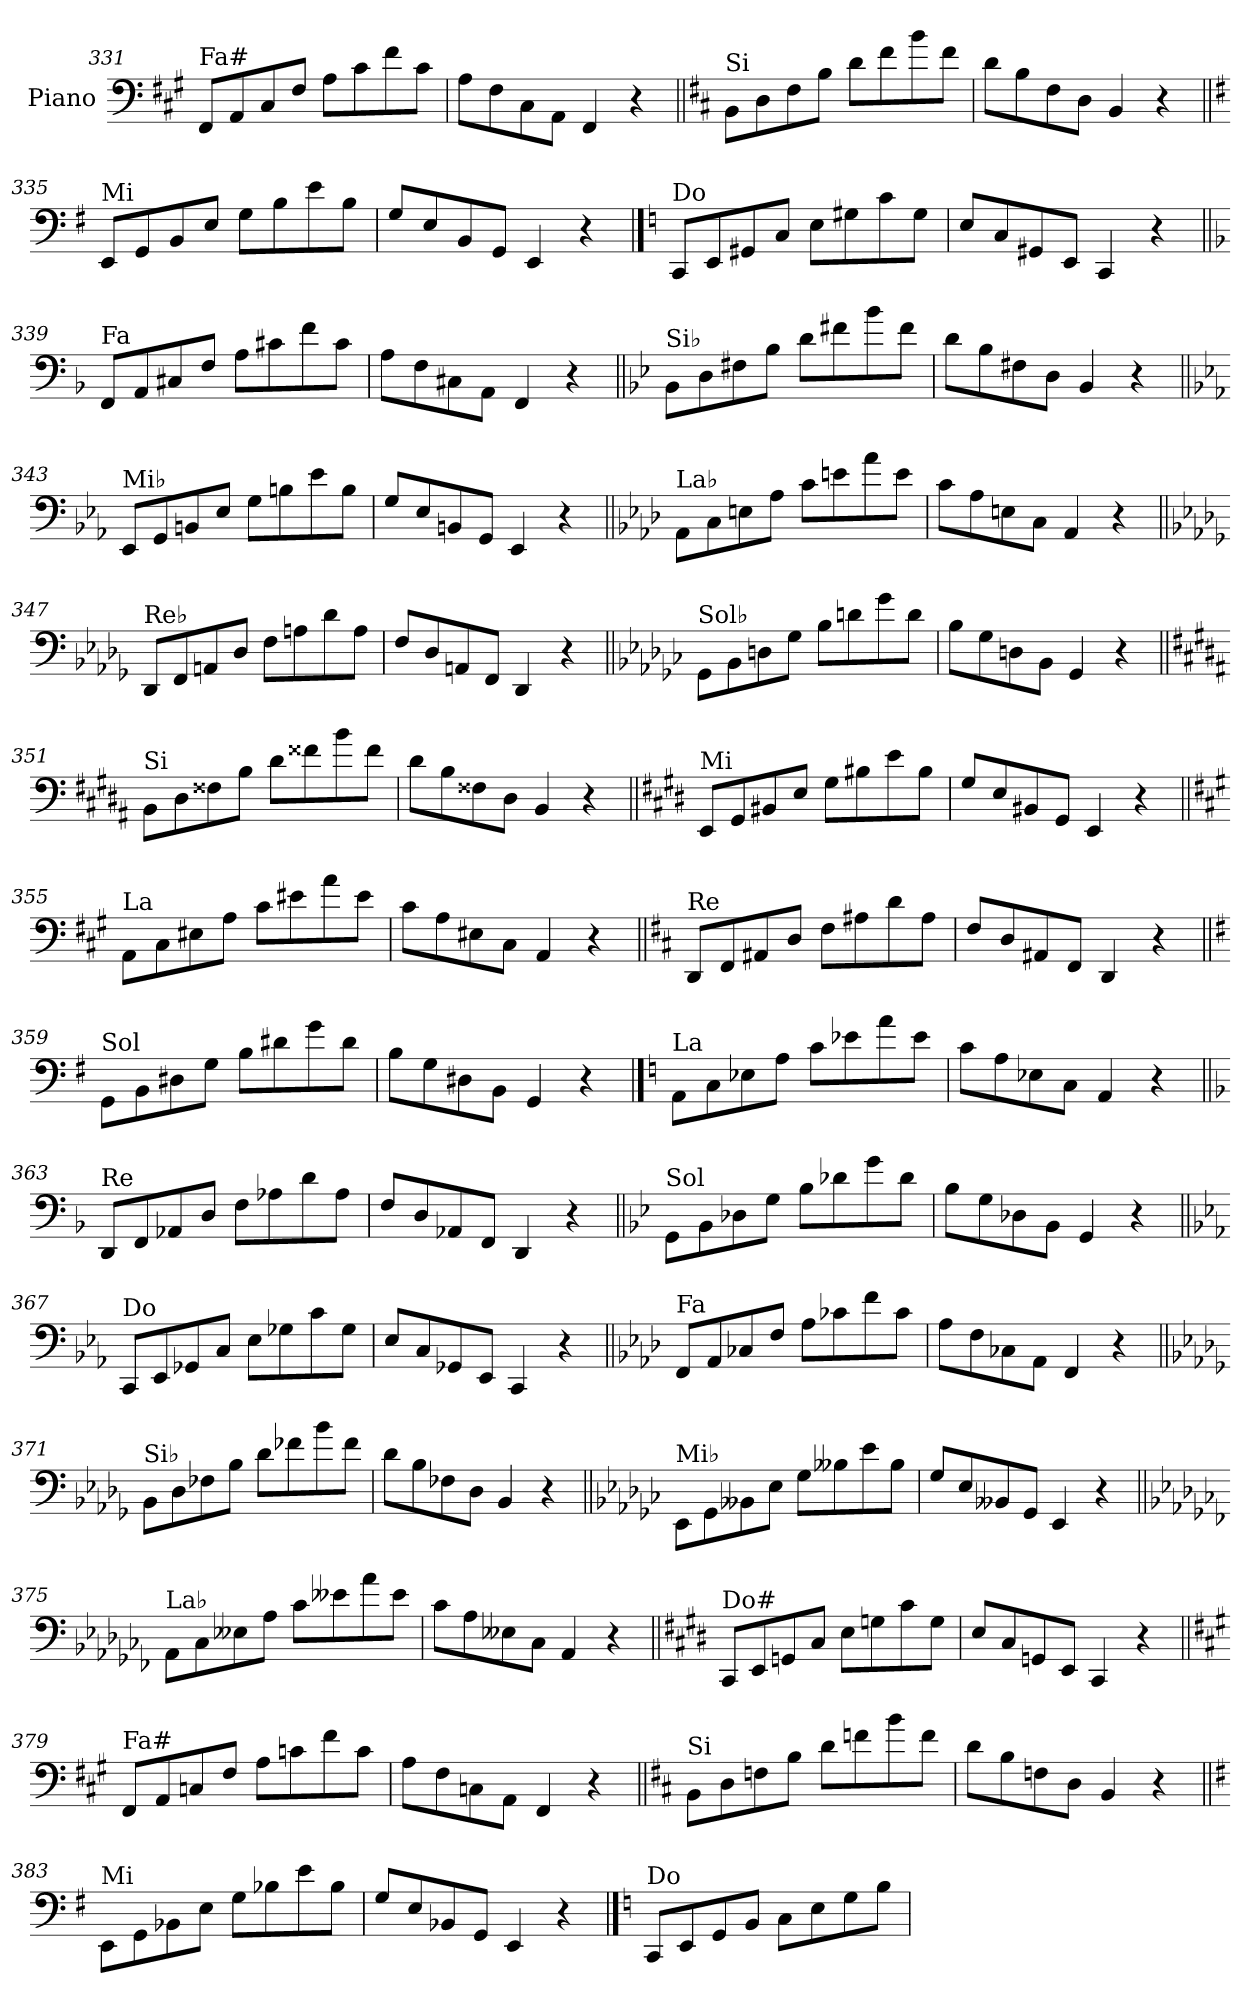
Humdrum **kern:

**kern
*part1
*staff1
*I"Piano
*I'Pno.
!!LO:LB:g=z
*clefF4
*k[f#c#g#]
=331
!LO:TX:a:t=Fa#
8FF#/L
8AA/
8C#/
8F#/J
8A\L
8c#\
8f#\
8c#\J
=332
8A\L
8F#\
8C#\
8AA\J
4FF#/
4r
=333||
*k[f#c#]
!LO:TX:a:t=Si
8BB\L
8D\
8F#\
8B\J
8d\L
8f#\
8b\
8f#\J
=334
8d\L
8B\
8F#\
8D\J
4BB/
4r
=335||
*k[f#]
!LO:TX:a:t=Mi
8EE/L
8GG/
8BB/
8E/J
8G\L
8B\
8e\
8B\J
=336
8G/L
8E/
8BB/
8GG/J
4EE/
4r
!!LO:PB:g=z
==337
*k[]
!LO:TX:a:t=Do
8CC/L
8EE/
8GG#X/
8C/J
8E\L
8G#X\
8c\
8G#\J
=338
8E/L
8C/
8GG#X/
8EE/J
4CC/
4r
=339||
*k[b-]
!LO:TX:a:t=Fa
8FF/L
8AA/
8C#X/
8F/J
8A\L
8c#X\
8f\
8c#\J
=340
8A\L
8F\
8C#X\
8AA\J
4FF/
4r
=341||
*k[b-e-]
!LO:TX:a:t=Si♭
8BB-\L
8D\
8F#X\
8B-\J
8d\L
8f#X\
8b-\
8f#\J
=342
8d\L
8B-\
8F#X\
8D\J
4BB-/
4r
!!LO:LB:g=z
=343||
*k[b-e-a-]
!LO:TX:a:t=Mi♭
8EE-/L
8GG/
8BBn/
8E-/J
8G\L
8Bn\
8e-\
8B\J
=344
8G/L
8E-/
8BBn/
8GG/J
4EE-/
4r
=345||
*k[b-e-a-d-]
!LO:TX:a:t=La♭
8AA-\L
8C\
8En\
8A-\J
8c\L
8en\
8a-\
8e\J
=346
8c\L
8A-\
8En\
8C\J
4AA-/
4r
=347||
*k[b-e-a-d-g-]
!LO:TX:a:t=Re♭
8DD-/L
8FF/
8AAn/
8D-/J
8F\L
8An\
8d-\
8A\J
=348
8F/L
8D-/
8AAn/
8FF/J
4DD-/
4r
!!LO:LB:g=z
=349||
*k[b-e-a-d-g-c-]
!LO:TX:a:t=Sol♭
8GG-\L
8BB-\
8Dn\
8G-\J
8B-\L
8dn\
8g-\
8d\J
=350
8B-\L
8G-\
8Dn\
8BB-\J
4GG-/
4r
=351||
*k[f#c#g#d#a#]
!LO:TX:a:t=Si
8BB\L
8D#\
8F##X\
8B\J
8d#\L
8f##X\
8b\
8f##\J
=352
8d#\L
8B\
8F##X\
8D#\J
4BB/
4r
=353||
*k[f#c#g#d#]
!LO:TX:a:t=Mi
8EE/L
8GG#/
8BB#X/
8E/J
8G#\L
8B#X\
8e\
8B#\J
=354
8G#/L
8E/
8BB#X/
8GG#/J
4EE/
4r
!!LO:LB:g=z
=355||
*k[f#c#g#]
!LO:TX:a:t=La
8AA\L
8C#\
8E#X\
8A\J
8c#\L
8e#X\
8a\
8e#\J
=356
8c#\L
8A\
8E#X\
8C#\J
4AA/
4r
=357||
*k[f#c#]
!LO:TX:a:t=Re
8DD/L
8FF#/
8AA#X/
8D/J
8F#\L
8A#X\
8d\
8A#\J
=358
8F#/L
8D/
8AA#X/
8FF#/J
4DD/
4r
=359||
*k[f#]
!LO:TX:a:t=Sol
8GG\L
8BB\
8D#X\
8G\J
8B\L
8d#X\
8g\
8d#\J
=360
8B\L
8G\
8D#X\
8BB\J
4GG/
4r
!!LO:LB:g=z
==361
*k[]
!LO:TX:a:t=La
8AA\L
8C\
8E-X\
8A\J
8c\L
8e-X\
8a\
8e-\J
=362
8c\L
8A\
8E-X\
8C\J
4AA/
4r
=363||
*k[b-]
!LO:TX:a:t=Re
8DD/L
8FF/
8AA-X/
8D/J
8F\L
8A-X\
8d\
8A-\J
=364
8F/L
8D/
8AA-X/
8FF/J
4DD/
4r
=365||
*k[b-e-]
!LO:TX:a:t=Sol
8GG\L
8BB-\
8D-X\
8G\J
8B-\L
8d-X\
8g\
8d-\J
=366
8B-\L
8G\
8D-X\
8BB-\J
4GG/
4r
!!LO:LB:g=z
=367||
*k[b-e-a-]
!LO:TX:a:t=Do
8CC/L
8EE-/
8GG-X/
8C/J
8E-\L
8G-X\
8c\
8G-\J
=368
8E-/L
8C/
8GG-X/
8EE-/J
4CC/
4r
=369||
*k[b-e-a-d-]
!LO:TX:a:t=Fa
8FF/L
8AA-/
8C-X/
8F/J
8A-\L
8c-X\
8f\
8c-\J
=370
8A-\L
8F\
8C-X\
8AA-\J
4FF/
4r
=371||
*k[b-e-a-d-g-]
!LO:TX:a:t=Si♭
8BB-\L
8D-\
8F-X\
8B-\J
8d-\L
8f-X\
8b-\
8f-\J
=372
8d-\L
8B-\
8F-X\
8D-\J
4BB-/
4r
!!LO:LB:g=z
=373||
*k[b-e-a-d-g-c-]
!LO:TX:a:t=Mi♭
8EE-\L
8GG-\
8BB--X\
8E-\J
8G-\L
8B--X\
8e-\
8B--\J
=374
8G-/L
8E-/
8BB--X/
8GG-/J
4EE-/
4r
=375||
*k[b-e-a-d-g-c-f-]
!LO:TX:a:t=La♭
8AA-\L
8C-\
8E--X\
8A-\J
8c-\L
8e--X\
8a-\
8e--\J
=376
8c-\L
8A-\
8E--X\
8C-\J
4AA-/
4r
=377||
*k[f#c#g#d#]
!LO:TX:a:t=Do#
8CC#/L
8EE/
8GGn/
8C#/J
8E\L
8Gn\
8c#\
8G\J
=378
8E/L
8C#/
8GGn/
8EE/J
4CC#/
4r
!!LO:LB:g=z
=379||
*k[f#c#g#]
!LO:TX:a:t=Fa#
8FF#/L
8AA/
8Cn/
8F#/J
8A\L
8cn\
8f#\
8c\J
=380
8A\L
8F#\
8Cn\
8AA\J
4FF#/
4r
=381||
*k[f#c#]
!LO:TX:a:t=Si
8BB\L
8D\
8Fn\
8B\J
8d\L
8fn\
8b\
8f\J
=382
8d\L
8B\
8Fn\
8D\J
4BB/
4r
=383||
*k[f#]
!LO:TX:a:t=Mi
8EE\L
8GG\
8BB-X\
8E\J
8G\L
8B-X\
8e\
8B-\J
=384
8G/L
8E/
8BB-X/
8GG/J
4EE/
4r
!!LO:PB:g=z
==385
*k[]
!LO:TX:a:t=Do
8CC/L
8EE/
8GG/
8BB/J
8C\L
8E\
8G\
8B\J
=
*-
